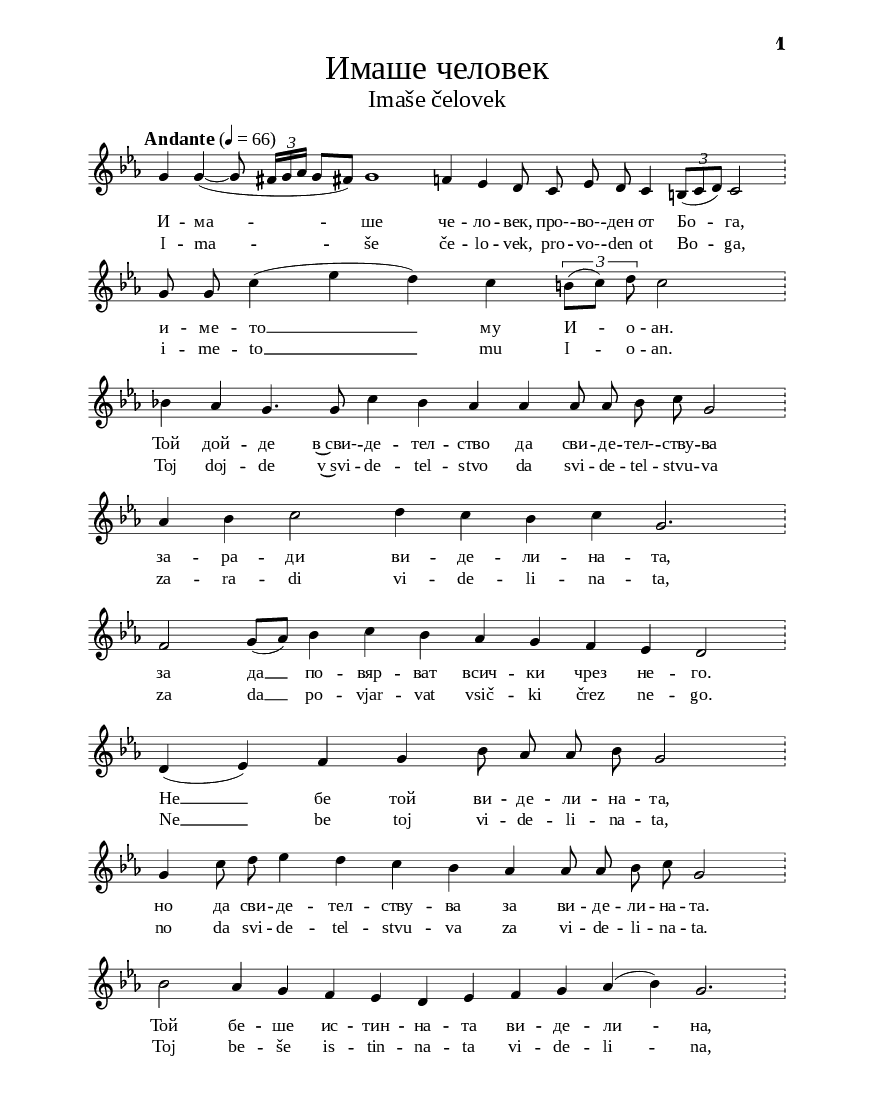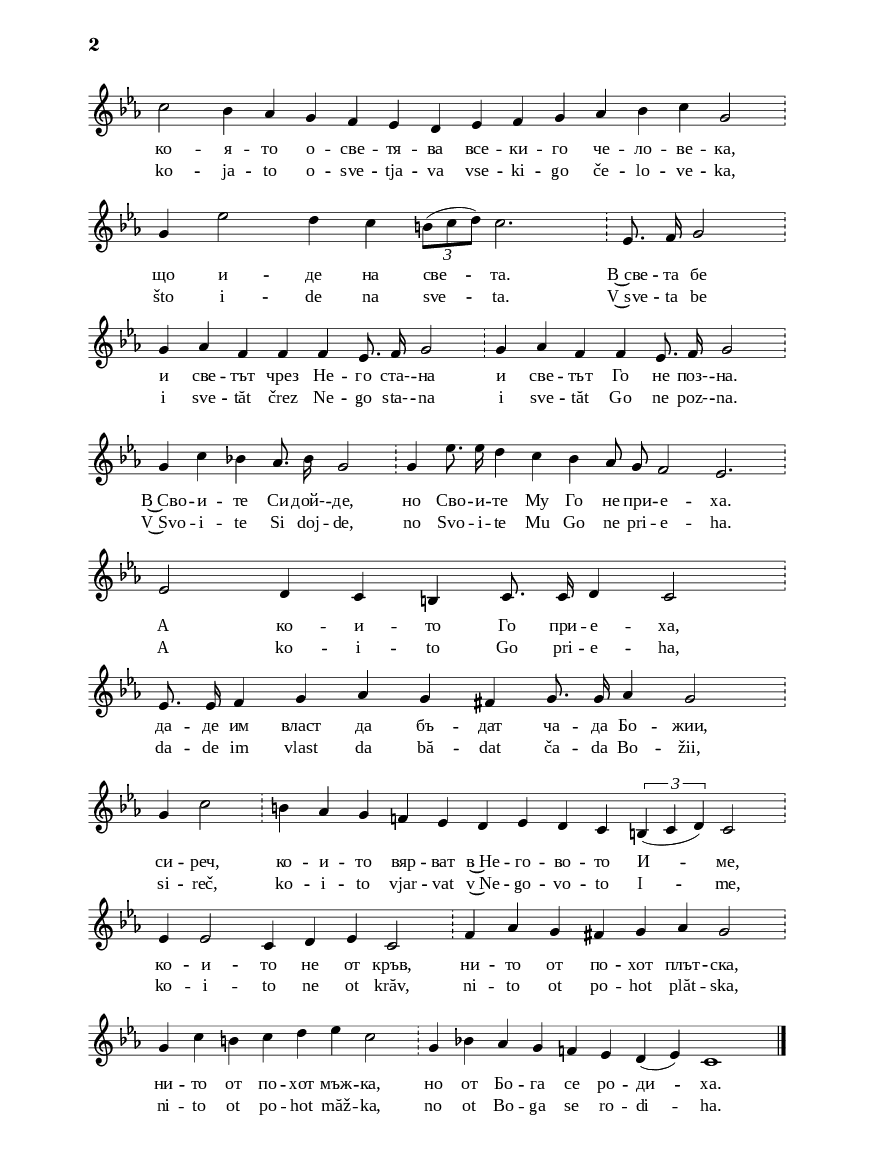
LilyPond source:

\version "2.24.3"

% include paper part and global functions
\include "include/globals.ily"

\bookpart {

  \include "include/bookpart-paper.ily"
  \label #'ref083_3
  \tocItem \markup "Имаше человек  – Imaše čelovek"
  \score {
    \include "include/score-layout.ily"

    \new Voice \absolute {
      \clef treble
      \key c \minor
      \omit Score.TimeSignature
      \cadenzaOn % allows custom bar lines
      \tempoFunc "Andante" 4 "66"

      \autoBeamOff
      g'4  g' ( ~ g'8 \times 2/3  { fis'16 [g'16 as'] } g'8 [ fis'!] ) g'1 f'4 es' d'8 c' es' d'

      c'4  \times 2/3  { b8 ( [c' d'8] )  } c'2 \bar"!" \break

      g'8 g' c''4 ( es'' d'' ) \tupletUp c''4 \tuplet 3/2 { b'8 ([ c''] ) d''8 } c''2  \tupletNeutral \bar "!" \break

      bes'4 as' g'4. g'8 c''4 bes' as' as' as'8 as' bes' c'' g'2 \bar"!" \break

      as'4 bes' c''2 d''4 c'' bes' c'' g'2.  \bar"!" \break

      f'2 g'8 [( as' )] bes'4 c'' bes' as'4 g' f' es' d'2 \bar"!" \break

      d'4 ( es' ) f' g' bes'8 as' as' bes' g'2 \bar"!" \break

      g'4 c''8 d'' es''4 d'' c'' bes' as'4 as'8 as' bes' c'' g'2 \bar"!" \break

      bes'2 as'4 g' f'4 es' d' es' f'4 g' as' ( bes' ) g'2. \bar"!" \break

      c''2 bes'4 as' g'4 f' es' d' es'4 f' g' as' bes' c'' g'2 \bar"!" \break

      g'4 es''2 d''4 c''4  \times 2/3  { b'8 ( [c'' d''8] ) }  c''2. \bar"!"  es'8. f'16 \noBeam g'2 \bar"!" \break

      g'4 as' f'4 f' f' es'8. f'16 g'2 \bar"!" g'4 as' f'4 f' es'8. f'16 g'2 \bar"!" \break

      g'4 c'' bes' as'8. bes'16 g'2 \bar"!" g'4 es''8. es''16 d''4 c'' bes' as'8 g' f'2 es'2. \bar"!" \break

      es'2 d'4 c' b! c'8. c'16 d'4 c'2 \bar"!" \break

      es'8. es'16 f'4 g' as'4 g' fis' g'8. g'16 \noBeam as'4 g'2  \bar"!" \break

      g'4 c''2 \bar"!" b'4  as'4 g' f' es' d'4 es' d' c'  \times 2/3  {
        b!4 ( c'4 d' )
      } c'2  \bar"!" \break

      es'4 es'2 c'4 d'4 es' c'2  \bar"!" f'4 as' g'  fis'4 g' as' g'2  \bar"!" \break

      g'4 c'' b'! c'' d'' es''4 c''2 \bar"!" g'4 bes' as' g' f' es'd'4 ( es' ) c'1 \bar "|."

    }


    \addlyrics {
      И -- ма --
      ше че -- ло -- век, "про-" -- "во-" -- ден от Бо --
      га, и -- ме -- то __ му И -- о -- ан. Той дой --
      де "в~сви-" -- де -- тел -- ство да сви -- де -- "тел-"
      -- ству -- ва за -- ра -- ди ви -- де -- ли -- на
      -- та, за да __ по -- вяр -- ват всич -- ки чрез не
      -- го. Не __ бе той ви -- де -- ли -- на -- та, но
      да сви -- де -- тел -- ству -- ва за ви -- де --
      ли -- на -- та. Той бе -- ше ис -- тин -- на --
      та ви -- де -- ли -- на, ко -- я -- то о -- све
      -- тя -- ва все -- ки -- го че -- ло -- ве -- ка,
      що и -- де на све -- та. В~све -- та бе и све
      -- тът чрез Не -- го "ста-" -- на и све -- тът Го
      не "поз-" -- на. В~Сво -- и -- те Си "дой-" -- де, но
      Сво -- и -- те Му Го не при -- е -- ха. А ко
      -- и -- то Го при -- е -- ха, да -- де им власт
      да бъ -- дат ча -- да Бо -- жии, си -- реч, ко
      -- и -- то вяр -- ват в~Не -- го -- во -- то И --
      ме, ко -- и -- то не от кръв, ни -- то от по
      -- хот плът -- ска, ни -- то от по -- хот мъж --
      ка, но от Бо -- га се ро -- ди -- ха.}
      \addlyrics {
        I -- ma --
        še če -- lo -- vek, pro -- "vo-" -- den ot Bo --
        ga, i -- me -- to __ mu I -- o -- an. Toj doj --
        de v~svi -- de -- tel -- stvo da svi -- de -- tel
        -- stvu -- va za -- ra -- di vi -- de -- li -- na
        -- ta, za da __ po -- vjar -- vat vsič -- ki črez ne
        -- go. Ne __ be toj vi -- de -- li -- na -- ta, no
        da svi -- de -- tel -- stvu -- va za vi -- de --
        li -- na -- ta. Toj be -- še is -- tin -- na --
        ta vi -- de -- li -- na, ko -- ja -- to o -- sve
        -- tja -- va vse -- ki -- go če -- lo -- ve -- ka,
        što i -- de na sve -- ta. V~sve -- ta be i sve
        -- tăt črez Ne -- go "sta-" -- na i sve -- tăt Go
        ne "poz-" -- na. V~Svo -- i -- te Si doj -- de, no
        Svo -- i -- te Mu Go ne pri -- e -- ha. A ko
        -- i -- to Go pri -- e -- ha, da -- de im vlast
        da bă -- dat ča -- da Bo -- žii, si -- reč, ko
        -- i -- to vjar -- vat v~Ne -- go -- vo -- to I --
        me, ko -- i -- to ne ot krăv, ni -- to ot po
        -- hot plăt -- ska, ni -- to ot po -- hot măž --
        ka, no ot Bo -- ga se ro -- di -- ha.}

        \header {
          title = \titleFunc "Имаше человек" "Imaše čelovek"
        }

        \midi{}

      } % score

      \pageBreak

      % include foreign translation(s) of the song
      \version "2.24.2"

\markup \fill-line { \fontsize #deTitleFontSize "Da war ein Mensch" }
\markup \null
\markup \null
\markup \fontsize #deCoupletFontSize {
  \hspace #12
  \override #`(baseline-skip . ,deCoupletBaselineSkip)

  \column {

    \line { " " Da war ein Mensch, von Gott gesandt,  }

    \line { " " sein Name: Johannes. }

    \line { " " Dieser kam zum Zeugnis,  }

    \line { " " dass er zeugte von dem Licht, }

    \line { " " damit alle durch ihn glaubten. }

    \line { " " Er war nicht das Licht,  }

    \line { " " sondern er kam, dass er zeugte von dem Licht. }

    \line { " " Er war das wahrhaftige Licht,  }

    \line { " " das jeden Menschen erleuchtet, }

    \line { " " der in die Welt kommt. }

    \line { " " Er war in der Welt }

    \line { " " und die Welt wurde durch ihn }

    \line { " " und die Welt kannte ihn nicht. }

    \line { " " Er kam in das Seine }

    \line { " " und die Seinen nahmen ihn nicht an; }

    \line { " " so viele ihn aber aufnahmen, denen gab er Macht, }

    \line { " " Kinder Gottes zu werden, }

    \line { " " denen, die an seinen Namen glauben; }

    \line { " " die nicht aus Geblüt,  }

    \line { " " auch nicht aus dem Willen des Fleisches,  }

    \line { " " auch nicht aus dem Willen des Mannes,  }

    \line { " " sondern aus Gott geboren sind.  }

  }
}
%}










%---------------------------------------------------------------------


    } % bookpart